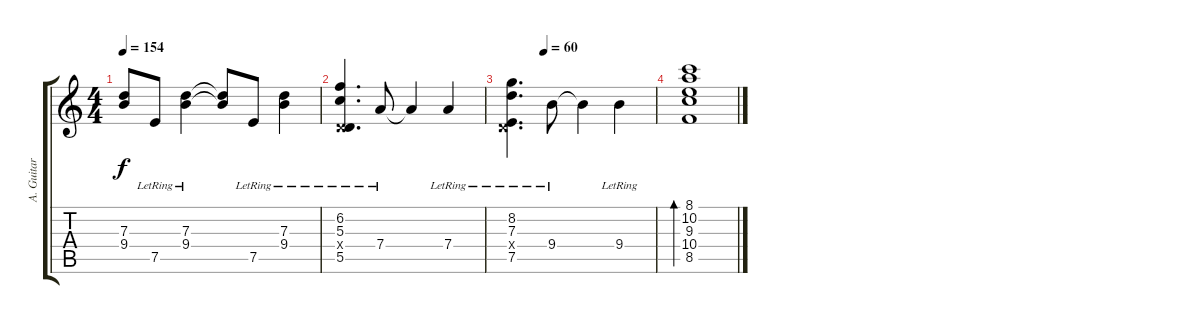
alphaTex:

\track ("A. Guitar" "A. Guitar") {instrument acousticguitarsteel}
\staff {score tabs}
\tuning (E4 B3 G3 D3 A2 E2) {hide}
\ts (4 4)
\tempo 154
\clef g2
\ks c
(7.3{t} 9.4{t}).8{dy f} 7.5{lr}.8 (7.3{lr} 9.4{lr}).4 (7.3{t} 9.4{t}).8 7.5{lr}.8 (7.3{lr} 9.4{lr}).4 |
(6.2{lr} 5.3{lr} 0.4{x} 5.5{lr}).4{d} 7.4{lr}.8 7.4{t}.4 7.4{lr}.4 |
\tempo (60 0.25)
(8.2{lr} 7.3{lr} 0.4{x} 7.5{lr}).4{d} 9.4{lr}.8 9.4{t}.4 9.4{lr}.4 |
(8.1 10.2 9.3 10.4 8.5).1{bd 240}
